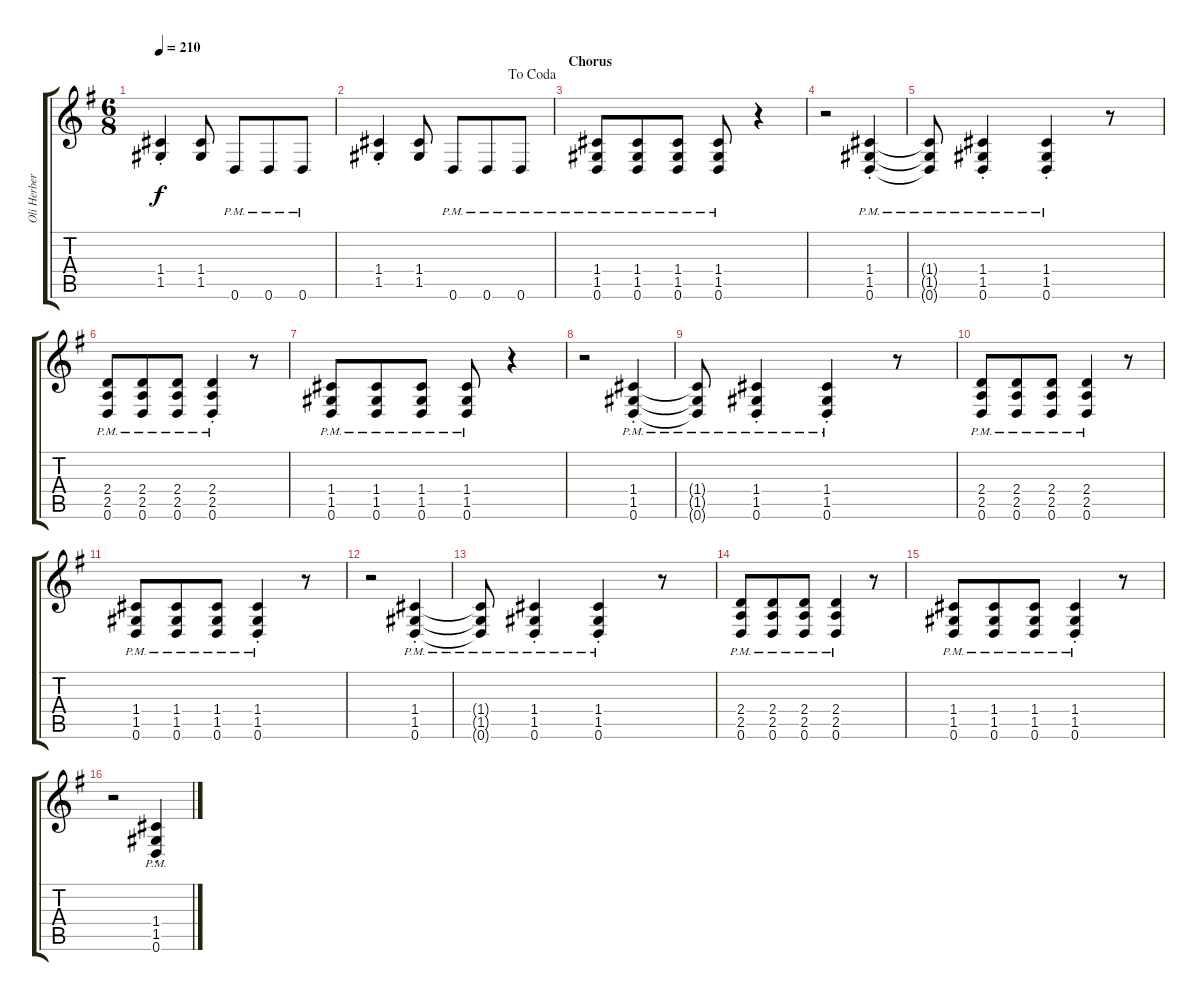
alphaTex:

\track ("Oli Herbert" "Oli Herber") {instrument distortionguitar}
\staff {score tabs}
\tuning (D4 A3 F3 C3 G2 D2) {hide}
\ts (6 8)
\tempo 210
\clef g2
\ks g
(1.4{st} 1.5{st}).4{dy f} (1.4 1.5).8 0.6{pm}.8 0.6{pm}.8 0.6{pm}.8 |
\jump dacoda
(1.4{st} 1.5{st}).4 (1.4 1.5).8 0.6{pm}.8 0.6{pm}.8 0.6{pm}.8 |
\section ("" "Chorus")
(1.4{pm} 1.5{pm} 0.6{pm}).8 (1.4{pm} 1.5{pm} 0.6{pm}).8 (1.4{pm} 1.5{pm} 0.6{pm}).8 (1.4{pm} 1.5{pm} 0.6{pm}).8 r.4 |
r.2 (1.4{pm st} 1.5{pm st} 0.6{pm st}).4 |
(1.4{pm t} 1.5{pm t} 0.6{pm t}).8 (1.4{pm st} 1.5{pm st} 0.6{pm st}).4 (1.4{pm st} 1.5{pm st} 0.6{pm st}).4 r.8 |
(2.4{pm} 2.5{pm} 0.6{pm}).8 (2.4{pm} 2.5{pm} 0.6{pm}).8 (2.4{pm} 2.5{pm} 0.6{pm}).8 (2.4{pm st} 2.5{pm st} 0.6{pm st}).4 r.8 |
(1.4{pm} 1.5{pm} 0.6{pm}).8 (1.4{pm} 1.5{pm} 0.6{pm}).8 (1.4{pm} 1.5{pm} 0.6{pm}).8 (1.4{pm} 1.5{pm} 0.6{pm}).8 r.4 |
r.2 (1.4{pm st} 1.5{pm st} 0.6{pm st}).4 |
(1.4{pm t} 1.5{pm t} 0.6{pm t}).8 (1.4{pm st} 1.5{pm st} 0.6{pm st}).4 (1.4{pm st} 1.5{pm st} 0.6{pm st}).4 r.8 |
(2.4{pm} 2.5{pm} 0.6{pm}).8 (2.4{pm} 2.5{pm} 0.6{pm}).8 (2.4{pm} 2.5{pm} 0.6{pm}).8 (2.4{pm} 2.5{pm} 0.6{pm}).4 r.8 |
(1.4{pm} 1.5{pm} 0.6{pm}).8 (1.4{pm} 1.5{pm} 0.6{pm}).8 (1.4{pm} 1.5{pm} 0.6{pm}).8 (1.4{pm st} 1.5{pm st} 0.6{pm st}).4 r.8 |
r.2 (1.4{pm st} 1.5{pm st} 0.6{pm st}).4 |
(1.4{pm t} 1.5{pm t} 0.6{pm t}).8 (1.4{pm st} 1.5{pm st} 0.6{pm st}).4 (1.4{pm st} 1.5{pm st} 0.6{pm st}).4 r.8 |
(2.4{pm} 2.5{pm} 0.6{pm}).8 (2.4{pm} 2.5{pm} 0.6{pm}).8 (2.4{pm} 2.5{pm} 0.6{pm}).8 (2.4{pm} 2.5{pm} 0.6{pm}).4 r.8 |
(1.4{pm} 1.5{pm} 0.6{pm}).8 (1.4{pm} 1.5{pm} 0.6{pm}).8 (1.4{pm} 1.5{pm} 0.6{pm}).8 (1.4{pm st} 1.5{pm st} 0.6{pm st}).4 r.8 |
r.2 (1.4{pm st} 1.5{pm st} 0.6{pm st}).4
